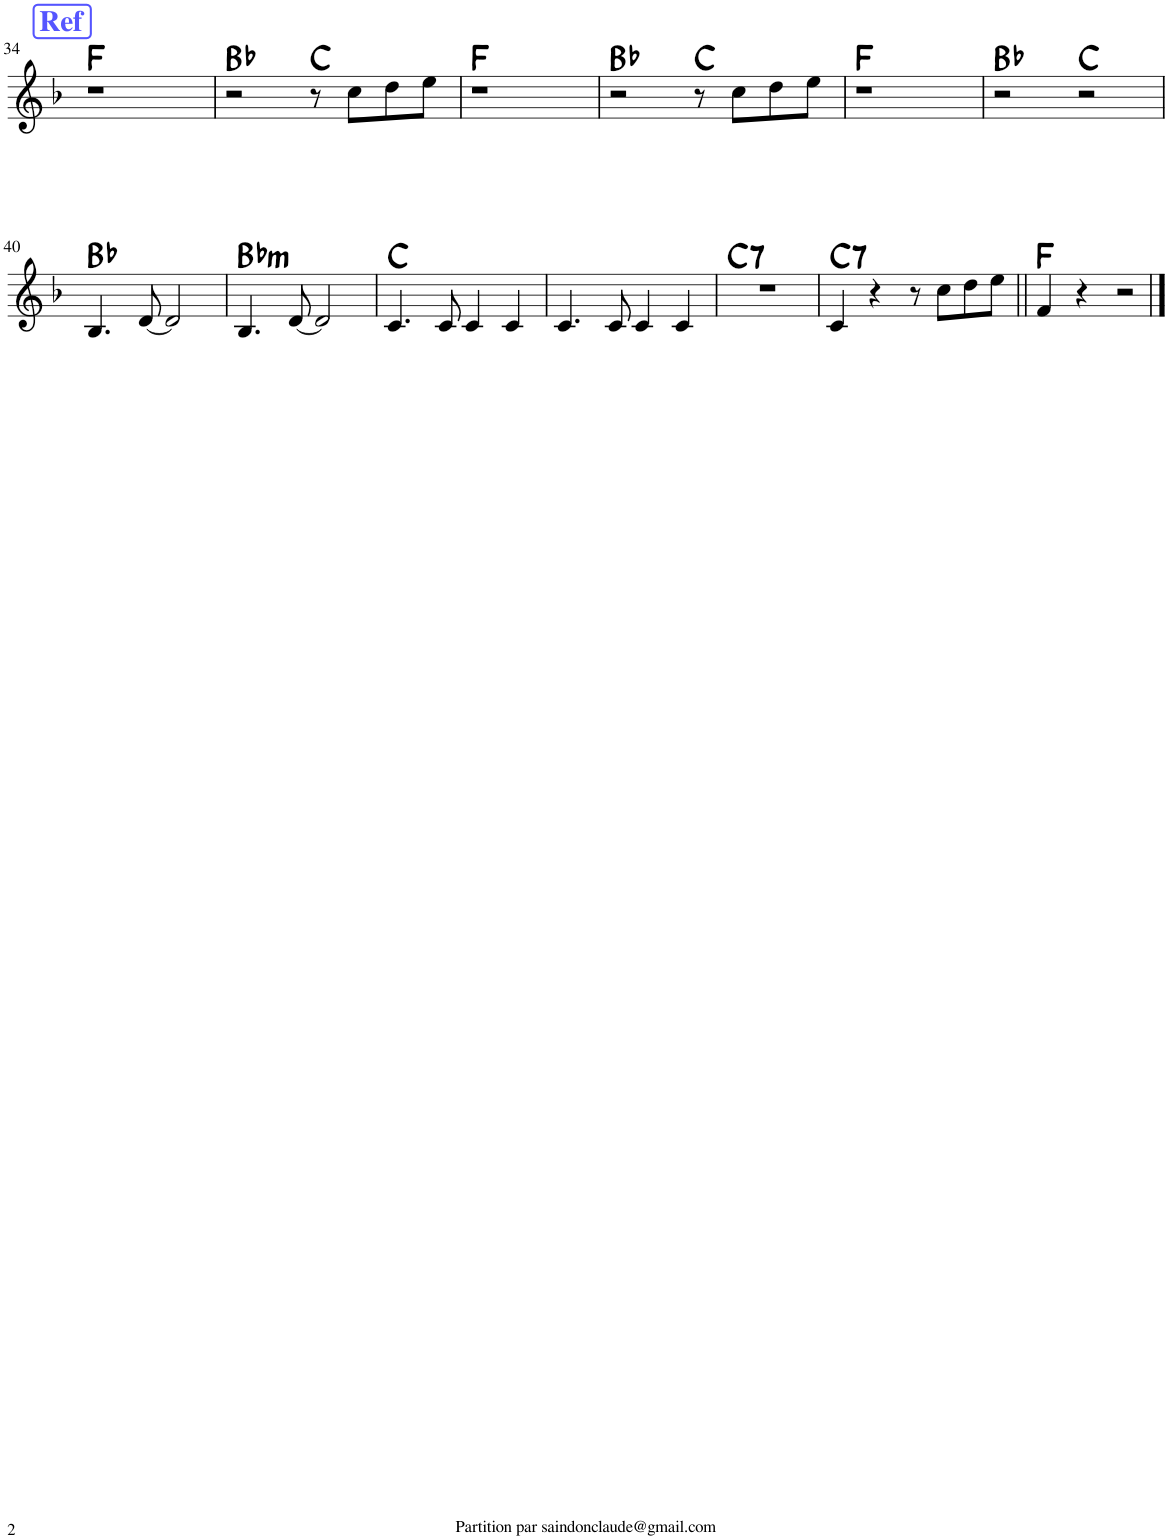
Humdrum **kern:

**kern	**harte
*part1	*part1
*staff1	*
*I"Guitare	*
*I'Guit.	*
!!LO:PB:g=z
*clefG2	*
*Trd7c12	*
*k[b-]	*
*M4/4	*
!!LO:REH:place=s1:a:B:rj:color=#5555FF:fs=14:t=Ref
=34	=34
1r	F:maj
=35	=35
2r	Bb:maj
8r	C:maj
8cc\L	.
8dd\	.
8ee\J	.
=36	=36
1r	F:maj
=37	=37
2r	Bb:maj
8r	C:maj
8cc\L	.
8dd\	.
8ee\J	.
=38	=38
1r	F:maj
=39	=39
2r	Bb:maj
2r	C:maj
!!LO:LB:g=z
=40	=40
4.B-/	Bb:maj
[8d/	.
2d/]	.
=41	=41
!	!LO:H:kt=m
4.B-/	Bb:min
[8d/	.
2d/]	.
=42	=42
4.c/	C:maj
8c/	.
4c/	.
4c/	.
=43	=43
4.c/	.
8c/	.
4c/	.
4c/	.
=44	=44
!	!LO:H:kt=7
1r	C:7
=45	=45
!	!LO:H:kt=7
4c/	C:7
4r	.
8r	.
8cc\L	.
8dd\	.
8ee\J	.
=46||	=46||
4f/	F:maj
4r	.
2r	.
==	==
*-	*-
